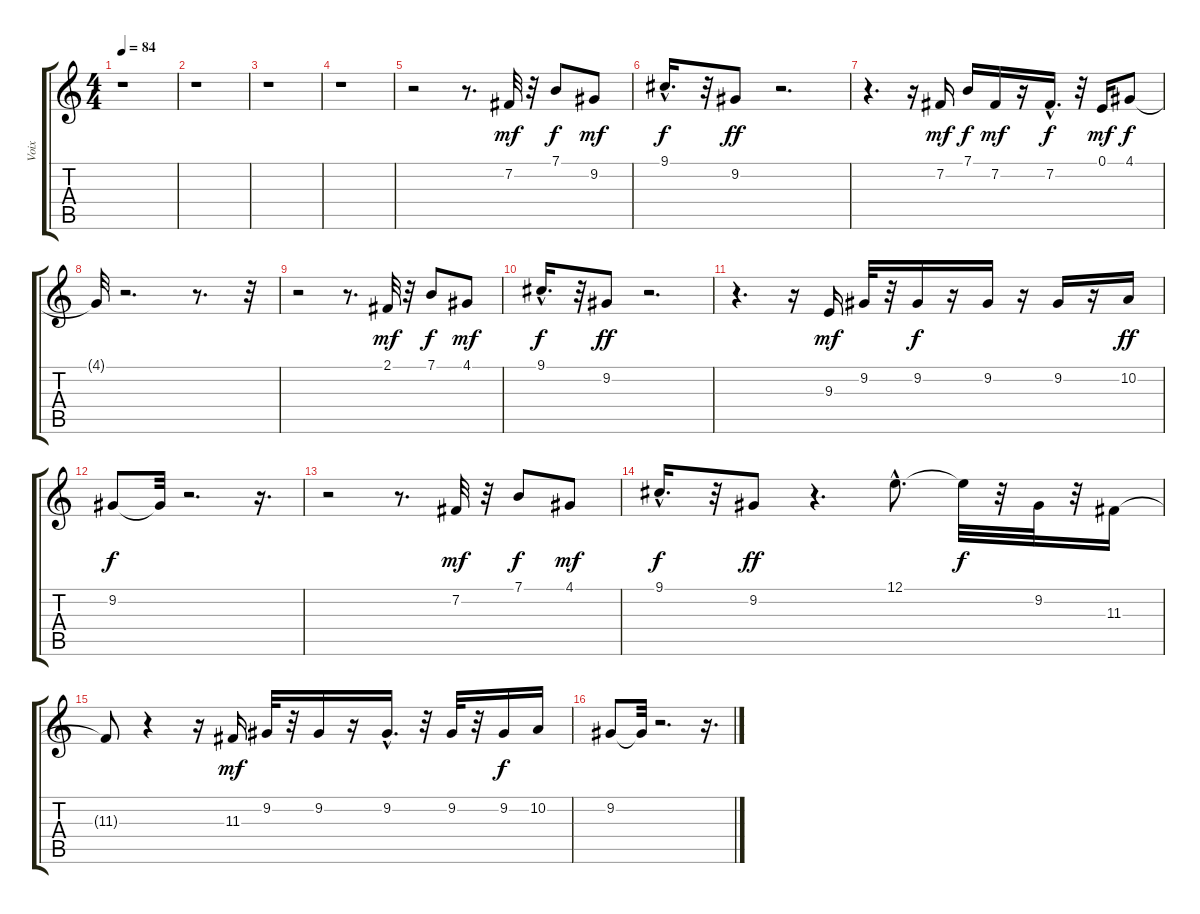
\track ("Voix" "Voix") {instrument accordion}
\staff {score tabs}
\tuning (E4 B3 G3 D3 A2 E2) {hide}
\ts (4 4)
\tempo 84
\clef g2
\ks c
r.1{dy mf instrument accordion} |
r.1 |
r.1 |
r.1 |
r.2 r.8{d} 7.2.32 r.32 7.1.8{dy f} 9.2.8{dy mf} |
9.1{hac}.16{d dy f} r.32 9.2.8{dy ff} r.2{d} |
r.4{d} r.16 7.2.16{dy mf} 7.1.16{dy f} 7.2.16{dy mf} r.16 7.2{hac}.16{d dy f} r.32 0.1.16{dy mf} 4.1.8{dy f} |
4.1{t}.32 r.2{d} r.8{d} r.32 |
r.2 r.8{d} 2.1.32{dy mf} r.32 7.1.8{dy f} 4.1.8{dy mf} |
9.1{hac}.16{d dy f} r.32 9.2.8{dy ff} r.2{d} |
r.4{d} r.16 9.3.16{dy mf} 9.2.32 r.32 9.2.16{dy f} r.16 9.2.16 r.16 9.2.16 r.16 10.2.16{dy ff} |
9.2.8{dy f} 9.2{t}.32 r.2{d} r.16{d} |
r.2 r.8{d} 7.2.32{dy mf} r.32 7.1.8{dy f} 4.1.8{dy mf} |
9.1{hac}.16{d dy f} r.32 9.2.8{dy ff} r.4{d} 12.1{hac}.8{d} 12.1{t}.32{dy f} r.32 9.2.32 r.32 11.3.16 |
11.3{t}.8 r.4 r.16 11.3.16{dy mf} 9.2.32 r.32 9.2.16 r.16 9.2{hac}.16{d} r.32 9.2.32 r.32 9.2.16{dy f} 10.2.16 |
9.2.8 9.2{t}.32 r.2{d} r.16{d}
